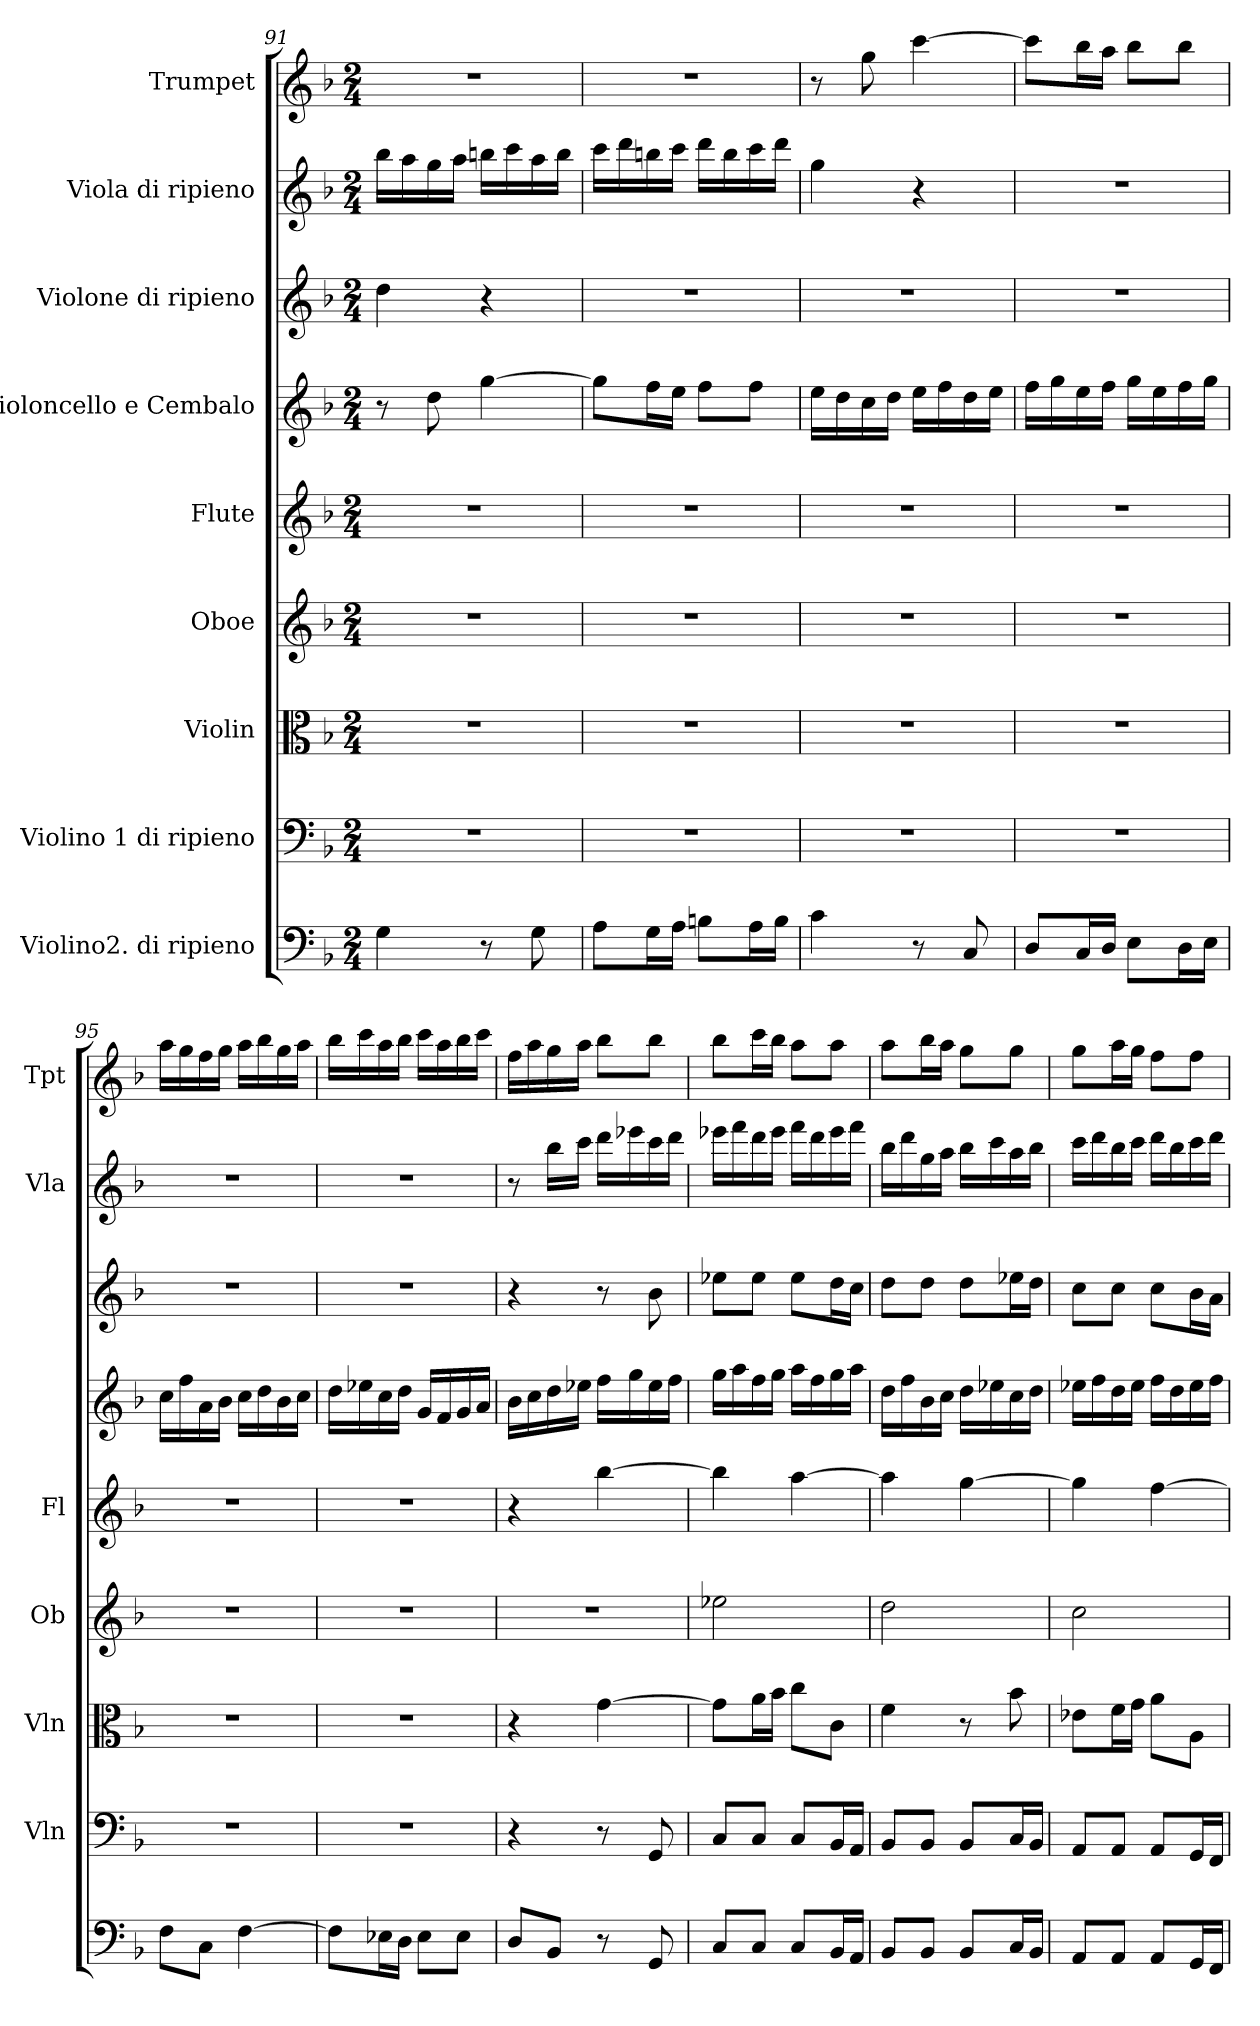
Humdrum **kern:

**kern	**kern	**kern	**kern	**kern	**kern	**kern	**kern	**kern
*part9	*part8	*part7	*part6	*part5	*part4	*part3	*part2	*part1
*staff9	*staff8	*staff7	*staff6	*staff5	*staff4	*staff3	*staff2	*staff1
*I"Violino2. di ripieno	*I"Violino 1 di ripieno	*I"Violin	*I"Oboe	*I"Flute	*I"Violoncello e Cembalo	*I"Violone di ripieno	*I"Viola di ripieno	*I"Trumpet
*	*I'Vln	*I'Vln	*I'Ob	*I'Fl	*	*	*I'Vla	*I'Tpt
*clefF4	*clefF4	*clefC3	*clefG2	*clefG2	*clefG2	*clefG2	*clefG2	*clefG2
*	*	*	*	*	*	*	*	*ITrd1c2
*k[b-]	*k[b-]	*k[b-]	*k[b-]	*k[b-]	*k[b-]	*k[b-]	*k[b-]	*k[b-e-a-]
*F:	*F:	*F:	*F:	*F:	*F:	*F:	*F:	*E-:
*M2/4	*M2/4	*M2/4	*M2/4	*M2/4	*M2/4	*M2/4	*M2/4	*M2/4
=91	=91	=91	=91	=91	=91	=91	=91	=91
4G\	2r	2r	2r	2r	8r	4dd\	16bb-\LL	2r
.	.	.	.	.	.	.	16aa\	.
.	.	.	.	.	8dd\	.	16gg\	.
.	.	.	.	.	.	.	16aa\JJ	.
8r	.	.	.	.	[4gg\	4r	16bbn\LL	.
.	.	.	.	.	.	.	16ccc\	.
8G\	.	.	.	.	.	.	16aa\	.
.	.	.	.	.	.	.	16bb\JJ	.
=92	=92	=92	=92	=92	=92	=92	=92	=92
8A\L	2r	2r	2r	2r	8gg\L]	2r	16ccc\LL	2r
.	.	.	.	.	.	.	16ddd\	.
16G\L	.	.	.	.	16ff\L	.	16bbn\	.
16A\JJ	.	.	.	.	16ee\JJ	.	16ccc\JJ	.
8Bn\L	.	.	.	.	8ff\L	.	16ddd\LL	.
.	.	.	.	.	.	.	16bb\	.
16A\L	.	.	.	.	8ff\J	.	16ccc\	.
16B\JJ	.	.	.	.	.	.	16ddd\JJ	.
=93	=93	=93	=93	=93	=93	=93	=93	=93
4c\	2r	2r	2r	2r	16ee\LL	2r	4gg\	8r
.	.	.	.	.	16dd\	.	.	.
.	.	.	.	.	16cc\	.	.	8ff\
.	.	.	.	.	16dd\JJ	.	.	.
8r	.	.	.	.	16ee\LL	.	4r	[4bb-\
.	.	.	.	.	16ff\	.	.	.
8C/	.	.	.	.	16dd\	.	.	.
.	.	.	.	.	16ee\JJ	.	.	.
=94	=94	=94	=94	=94	=94	=94	=94	=94
8D/L	2r	2r	2r	2r	16ff\LL	2r	2r	8bb-\L]
.	.	.	.	.	16gg\	.	.	.
16C/L	.	.	.	.	16ee\	.	.	16aa-\L
16D/JJ	.	.	.	.	16ff\JJ	.	.	16gg\JJ
8E\L	.	.	.	.	16gg\LL	.	.	8aa-\L
.	.	.	.	.	16ee\	.	.	.
16D\L	.	.	.	.	16ff\	.	.	8aa-\J
16E\JJ	.	.	.	.	16gg\JJ	.	.	.
=95	=95	=95	=95	=95	=95	=95	=95	=95
8F\L	2r	2r	2r	2r	16cc\LL	2r	2r	16gg\LL
.	.	.	.	.	16ff\	.	.	16ff\
8C\J	.	.	.	.	16a\	.	.	16ee-\
.	.	.	.	.	16b-\JJ	.	.	16ff\JJ
[4F\	.	.	.	.	16cc\LL	.	.	16gg\LL
.	.	.	.	.	16dd\	.	.	16aa-\
.	.	.	.	.	16b-\	.	.	16ff\
.	.	.	.	.	16cc\JJ	.	.	16gg\JJ
=96	=96	=96	=96	=96	=96	=96	=96	=96
8F\L]	2r	2r	2r	2r	16dd\LL	2r	2r	16aa-\LL
.	.	.	.	.	16ee-\	.	.	16bb-\
16E-\L	.	.	.	.	16cc\	.	.	16gg\
16D\JJ	.	.	.	.	16dd\JJ	.	.	16aa-\JJ
8E-\L	.	.	.	.	16g/LL	.	.	16bb-\LL
.	.	.	.	.	16f/	.	.	16gg\
8E-\J	.	.	.	.	16g/	.	.	16aa-\
.	.	.	.	.	16a/JJ	.	.	16bb-\JJ
=97	=97	=97	=97	=97	=97	=97	=97	=97
8D/L	4r	4r	2r	4r	16b-\LL	4r	8r	16ee-\LL
.	.	.	.	.	16cc\	.	.	16gg\
8BB-/J	.	.	.	.	16dd\	.	16bb-\LL	16ff\
.	.	.	.	.	16ee-\JJ	.	16ccc\JJ	16gg\JJ
8r	8r	[4g\	.	[4bb-\	16ff\LL	8r	16ddd\LL	8aa-\L
.	.	.	.	.	16gg\	.	16eee-\	.
8GG/	8GG/	.	.	.	16ee-\	8b-\	16ccc\	8aa-\J
.	.	.	.	.	16ff\JJ	.	16ddd\JJ	.
=98	=98	=98	=98	=98	=98	=98	=98	=98
8C/L	8C/L	8g\L]	2ee-\	4bb-\]	16gg\LL	8ee-\L	16eee-\LL	8aa-\L
.	.	.	.	.	16aa\	.	16fff\	.
8C/J	8C/J	16a\L	.	.	16ff\	8ee-\J	16ddd\	16bb-\L
.	.	16b-\JJ	.	.	16gg\JJ	.	16eee-\JJ	16aa-\JJ
8C/L	8C/L	8cc\L	.	[4aa\	16aa\LL	8ee-\L	16fff\LL	8gg\L
.	.	.	.	.	16ff\	.	16ddd\	.
16BB-/L	16BB-/L	8c\J	.	.	16gg\	16dd\L	16eee-\	8gg\J
16AA/JJ	16AA/JJ	.	.	.	16aa\JJ	16cc\JJ	16fff\JJ	.
=99	=99	=99	=99	=99	=99	=99	=99	=99
8BB-/L	8BB-/L	4f\	2dd\	4aa\]	16dd\LL	8dd\L	16bb-\LL	8gg\L
.	.	.	.	.	16ff\	.	16ddd\	.
8BB-/J	8BB-/J	.	.	.	16b-\	8dd\J	16gg\	16aa-\L
.	.	.	.	.	16cc\JJ	.	16aa\JJ	16gg\JJ
8BB-/L	8BB-/L	8r	.	[4gg\	16dd\LL	8dd\L	16bb-\LL	8ff\L
.	.	.	.	.	16ee-\	.	16ccc\	.
16C/L	16C/L	8b-\	.	.	16cc\	16ee-\L	16aa\	8ff\J
16BB-/JJ	16BB-/JJ	.	.	.	16dd\JJ	16dd\JJ	16bb-\JJ	.
=100	=100	=100	=100	=100	=100	=100	=100	=100
8AA/L	8AA/L	8e-\L	2cc\	4gg\]	16ee-\LL	8cc\L	16ccc\LL	8ff\L
.	.	.	.	.	16ff\	.	16ddd\	.
8AA/J	8AA/J	16f\L	.	.	16dd\	8cc\J	16bb-\	16gg\L
.	.	16g\JJ	.	.	16ee-\JJ	.	16ccc\JJ	16ff\JJ
8AA/L	8AA/L	8a\L	.	[4ff\	16ff\LL	8cc\L	16ddd\LL	8ee-\L
.	.	.	.	.	16dd\	.	16bb-\	.
16GG/L	16GG/L	8A\J	.	.	16ee-\	16b-\L	16ccc\	8ee-\J
16FF/JJ	16FF/JJ	.	.	.	16ff\JJ	16a\JJ	16ddd\JJ	.
=	=	=	=	=	=	=	=	=
*-	*-	*-	*-	*-	*-	*-	*-	*-
